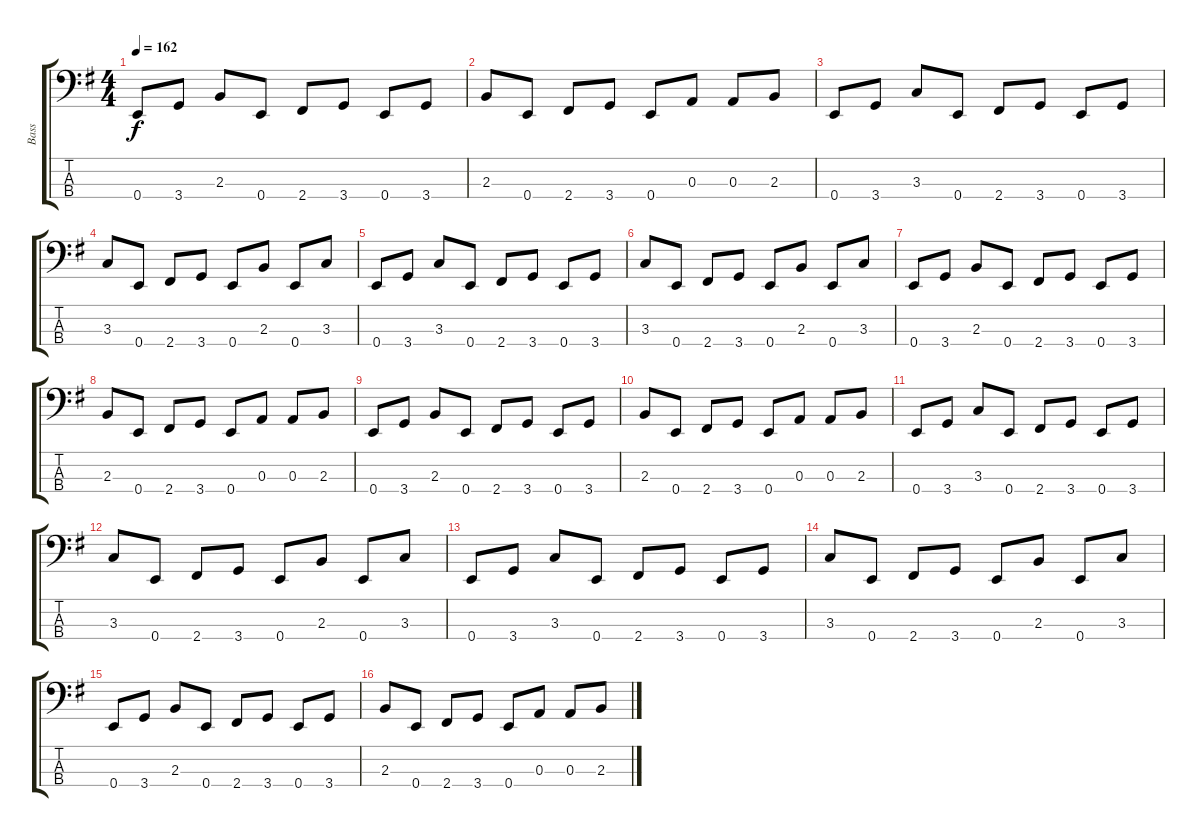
\track ("Bass" "Bass") {instrument electricbasspick}
\staff {score tabs}
\tuning (G2 D2 A1 E1) {hide}
\ts (4 4)
\tempo 162
\clef f4
\ks g
0.4.8{dy f} 3.4.8 2.3.8 0.4.8 2.4.8 3.4.8 0.4.8 3.4.8 |
2.3.8 0.4.8 2.4.8 3.4.8 0.4.8 0.3.8 0.3.8 2.3.8 |
0.4.8 3.4.8 3.3.8 0.4.8 2.4.8 3.4.8 0.4.8 3.4.8 |
3.3.8 0.4.8 2.4.8 3.4.8 0.4.8 2.3.8 0.4.8 3.3.8 |
0.4.8 3.4.8 3.3.8 0.4.8 2.4.8 3.4.8 0.4.8 3.4.8 |
3.3.8 0.4.8 2.4.8 3.4.8 0.4.8 2.3.8 0.4.8 3.3.8 |
0.4.8 3.4.8 2.3.8 0.4.8 2.4.8 3.4.8 0.4.8 3.4.8 |
2.3.8 0.4.8 2.4.8 3.4.8 0.4.8 0.3.8 0.3.8 2.3.8 |
0.4.8 3.4.8 2.3.8 0.4.8 2.4.8 3.4.8 0.4.8 3.4.8 |
2.3.8 0.4.8 2.4.8 3.4.8 0.4.8 0.3.8 0.3.8 2.3.8 |
0.4.8 3.4.8 3.3.8 0.4.8 2.4.8 3.4.8 0.4.8 3.4.8 |
3.3.8 0.4.8 2.4.8 3.4.8 0.4.8 2.3.8 0.4.8 3.3.8 |
0.4.8 3.4.8 3.3.8 0.4.8 2.4.8 3.4.8 0.4.8 3.4.8 |
3.3.8 0.4.8 2.4.8 3.4.8 0.4.8 2.3.8 0.4.8 3.3.8 |
0.4.8 3.4.8 2.3.8 0.4.8 2.4.8 3.4.8 0.4.8 3.4.8 |
2.3.8 0.4.8 2.4.8 3.4.8 0.4.8 0.3.8 0.3.8 2.3.8
